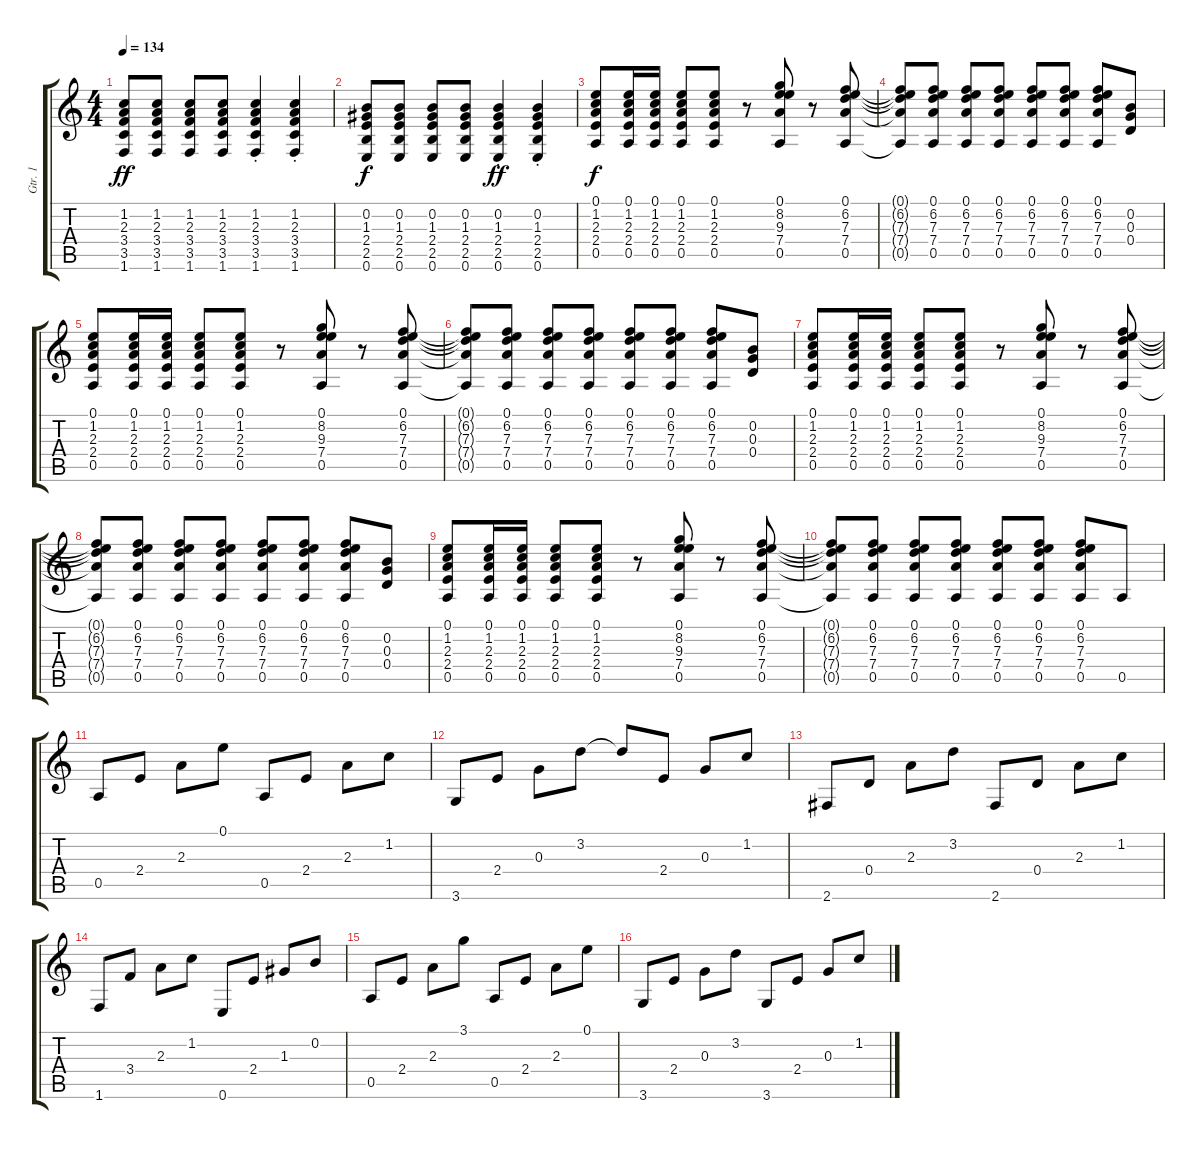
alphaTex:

\track ("Gtr. 1" "Gtr. 1") {instrument acousticguitarsteel}
\staff {score tabs}
\tuning (E4 B3 G3 D3 A2 E2) {hide}
\ts (4 4)
\tempo 134
\clef g2
\ks c
(1.2 2.3 3.4 3.5 1.6).8{dy ff} (1.2 2.3 3.4 3.5 1.6).8 (1.2 2.3 3.4 3.5 1.6).8 (1.2 2.3 3.4 3.5 1.6).8 (1.2{st} 2.3{st} 3.4{st} 3.5{st} 1.6{st}).4 (1.2{st} 2.3{st} 3.4{st} 3.5{st} 1.6{st}).4 |
(0.2 1.3 2.4 2.5 0.6).8{dy f} (0.2 1.3 2.4 2.5 0.6).8 (0.2 1.3 2.4 2.5 0.6).8 (0.2 1.3 2.4 2.5 0.6).8 (0.2{st} 1.3{st} 2.4{st} 2.5{st} 0.6{st}).4{dy ff} (0.2{st} 1.3{st} 2.4{st} 2.5{st} 0.6{st}).4 |
(0.1 1.2 2.3 2.4 0.5).8{dy f} (0.1 1.2 2.3 2.4 0.5).16 (0.1 1.2 2.3 2.4 0.5).16 (0.1 1.2 2.3 2.4 0.5).8 (0.1 1.2 2.3 2.4 0.5).8 r.8 (0.1 8.2 9.3 7.4 0.5).8 r.8 (0.1 6.2 7.3 7.4 0.5).8 |
(0.1{t} 6.2{t} 7.3{t} 7.4{t} 0.5{t}).8 (0.1 6.2 7.3 7.4 0.5).8 (0.1 6.2 7.3 7.4 0.5).8 (0.1 6.2 7.3 7.4 0.5).8 (0.1 6.2 7.3 7.4 0.5).8 (0.1 6.2 7.3 7.4 0.5).8 (0.1 6.2 7.3 7.4 0.5).8 (0.2 0.3 0.4).8 |
(0.1 1.2 2.3 2.4 0.5).8 (0.1 1.2 2.3 2.4 0.5).16 (0.1 1.2 2.3 2.4 0.5).16 (0.1 1.2 2.3 2.4 0.5).8 (0.1 1.2 2.3 2.4 0.5).8 r.8 (0.1 8.2 9.3 7.4 0.5).8 r.8 (0.1 6.2 7.3 7.4 0.5).8 |
(0.1{t} 6.2{t} 7.3{t} 7.4{t} 0.5{t}).8 (0.1 6.2 7.3 7.4 0.5).8 (0.1 6.2 7.3 7.4 0.5).8 (0.1 6.2 7.3 7.4 0.5).8 (0.1 6.2 7.3 7.4 0.5).8 (0.1 6.2 7.3 7.4 0.5).8 (0.1 6.2 7.3 7.4 0.5).8 (0.2 0.3 0.4).8 |
(0.1 1.2 2.3 2.4 0.5).8 (0.1 1.2 2.3 2.4 0.5).16 (0.1 1.2 2.3 2.4 0.5).16 (0.1 1.2 2.3 2.4 0.5).8 (0.1 1.2 2.3 2.4 0.5).8 r.8 (0.1 8.2 9.3 7.4 0.5).8 r.8 (0.1 6.2 7.3 7.4 0.5).8 |
(0.1{t} 6.2{t} 7.3{t} 7.4{t} 0.5{t}).8 (0.1 6.2 7.3 7.4 0.5).8 (0.1 6.2 7.3 7.4 0.5).8 (0.1 6.2 7.3 7.4 0.5).8 (0.1 6.2 7.3 7.4 0.5).8 (0.1 6.2 7.3 7.4 0.5).8 (0.1 6.2 7.3 7.4 0.5).8 (0.2 0.3 0.4).8 |
(0.1 1.2 2.3 2.4 0.5).8 (0.1 1.2 2.3 2.4 0.5).16 (0.1 1.2 2.3 2.4 0.5).16 (0.1 1.2 2.3 2.4 0.5).8 (0.1 1.2 2.3 2.4 0.5).8 r.8 (0.1 8.2 9.3 7.4 0.5).8 r.8 (0.1 6.2 7.3 7.4 0.5).8 |
(0.1{t} 6.2{t} 7.3{t} 7.4{t} 0.5{t}).8 (0.1 6.2 7.3 7.4 0.5).8 (0.1 6.2 7.3 7.4 0.5).8 (0.1 6.2 7.3 7.4 0.5).8 (0.1 6.2 7.3 7.4 0.5).8 (0.1 6.2 7.3 7.4 0.5).8 (0.1 6.2 7.3 7.4 0.5).8 0.5.8 |
0.5.8 2.4.8 2.3.8 0.1.8 0.5.8 2.4.8 2.3.8 1.2.8 |
3.6.8 2.4.8 0.3.8 3.2.8 3.2{t}.8 2.4.8 0.3.8 1.2.8 |
2.6.8 0.4.8 2.3.8 3.2.8 2.6.8 0.4.8 2.3.8 1.2.8 |
1.6.8 3.4.8 2.3.8 1.2.8 0.6.8 2.4.8 1.3.8 0.2.8 |
0.5.8 2.4.8 2.3.8 3.1.8 0.5.8 2.4.8 2.3.8 0.1.8 |
3.6.8 2.4.8 0.3.8 3.2.8 3.6.8 2.4.8 0.3.8 1.2.8
